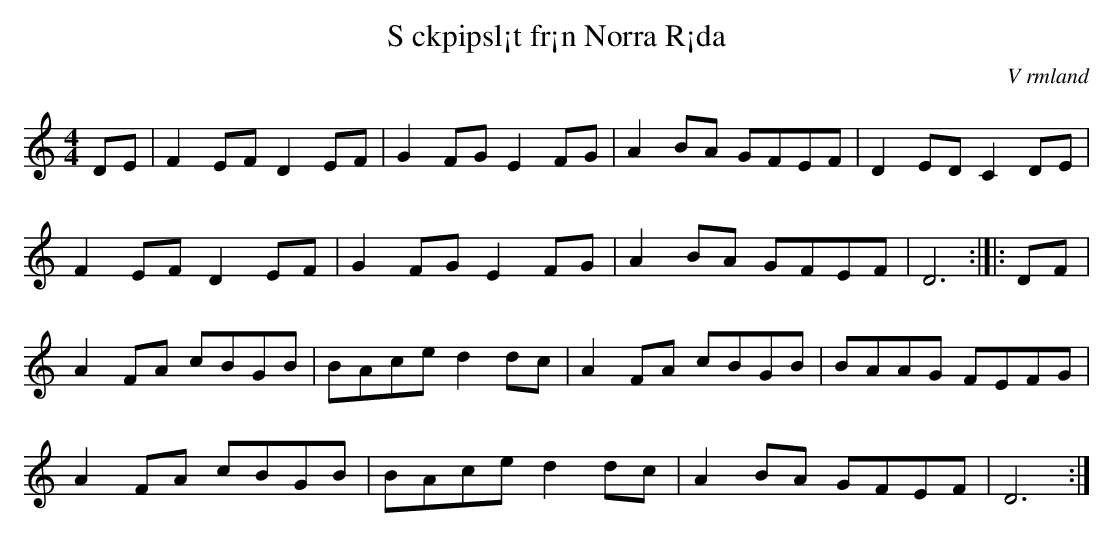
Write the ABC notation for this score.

X:1
T:S ckpipsl¡t fr¡n Norra R¡da
O:V rmland
M:4/4
L:1/8
K:D dorisk
DE|F2EFD2EF|G2FGE2FG|A2BA GFEF|D2EDC2DE|
F2EFD2EF|G2FGE2FG|A2BA GFEF|D6:|]|:DF|
A2FA cBGB|BAced2dc|A2FA cBGB|BAAG FEFG|
A2FA cBGB|BAced2dc|A2BA GFEF|D6:|]
